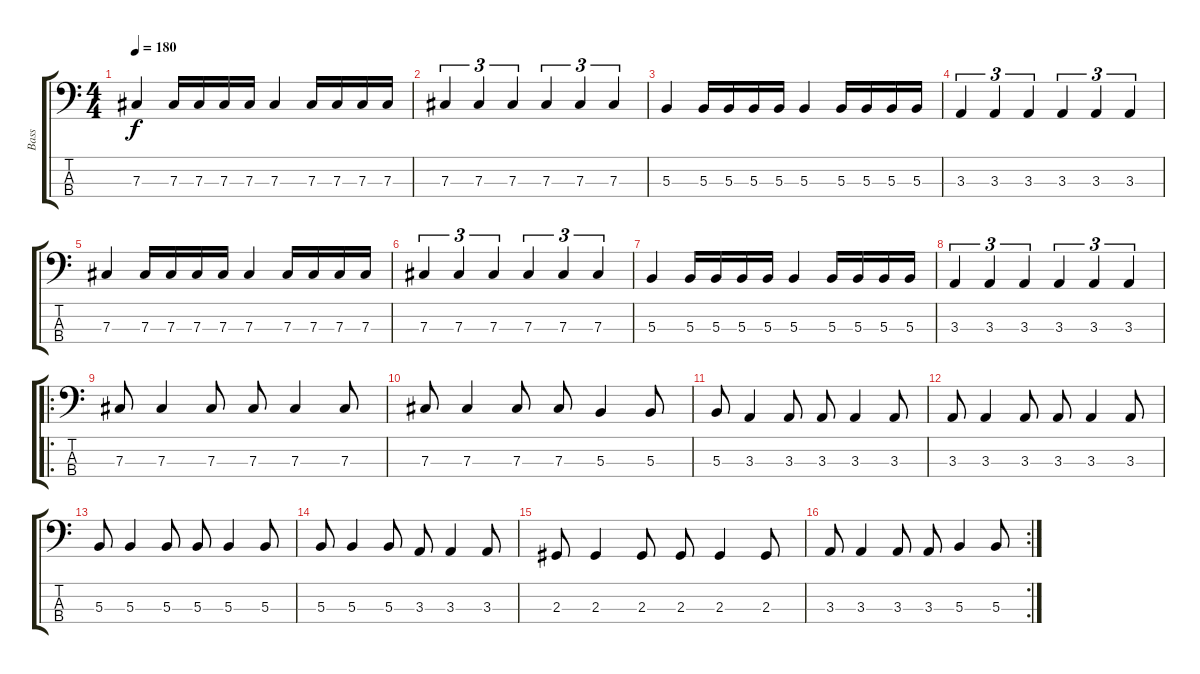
\track ("Bass" "Bass") {instrument electricbassfinger}
\staff {score tabs}
\tuning (E2 B1 Gb1 Db1) {hide}
\ts (4 4)
\tempo 180
\clef f4
\ks c
7.3.4{dy f} 7.3.16 7.3.16 7.3.16 7.3.16 7.3.4 7.3.16 7.3.16 7.3.16 7.3.16 |
7.3.4{tu (3 2)} 7.3.4{tu (3 2)} 7.3.4{tu (3 2)} 7.3.4{tu (3 2)} 7.3.4{tu (3 2)} 7.3.4{tu (3 2)} |
5.3.4 5.3.16 5.3.16 5.3.16 5.3.16 5.3.4 5.3.16 5.3.16 5.3.16 5.3.16 |
3.3.4{tu (3 2)} 3.3.4{tu (3 2)} 3.3.4{tu (3 2)} 3.3.4{tu (3 2)} 3.3.4{tu (3 2)} 3.3.4{tu (3 2)} |
7.3.4 7.3.16 7.3.16 7.3.16 7.3.16 7.3.4 7.3.16 7.3.16 7.3.16 7.3.16 |
7.3.4{tu (3 2)} 7.3.4{tu (3 2)} 7.3.4{tu (3 2)} 7.3.4{tu (3 2)} 7.3.4{tu (3 2)} 7.3.4{tu (3 2)} |
5.3.4 5.3.16 5.3.16 5.3.16 5.3.16 5.3.4 5.3.16 5.3.16 5.3.16 5.3.16 |
3.3.4{tu (3 2)} 3.3.4{tu (3 2)} 3.3.4{tu (3 2)} 3.3.4{tu (3 2)} 3.3.4{tu (3 2)} 3.3.4{tu (3 2)} |
\ro
7.3.8 7.3.4 7.3.8 7.3.8 7.3.4 7.3.8 |
7.3.8 7.3.4 7.3.8 7.3.8 5.3.4 5.3.8 |
5.3.8 3.3.4 3.3.8 3.3.8 3.3.4 3.3.8 |
3.3.8 3.3.4 3.3.8 3.3.8 3.3.4 3.3.8 |
5.3.8 5.3.4 5.3.8 5.3.8 5.3.4 5.3.8 |
5.3.8 5.3.4 5.3.8 3.3.8 3.3.4 3.3.8 |
2.3.8 2.3.4 2.3.8 2.3.8 2.3.4 2.3.8 |
\rc 2
3.3.8 3.3.4 3.3.8 3.3.8 5.3.4 5.3.8
